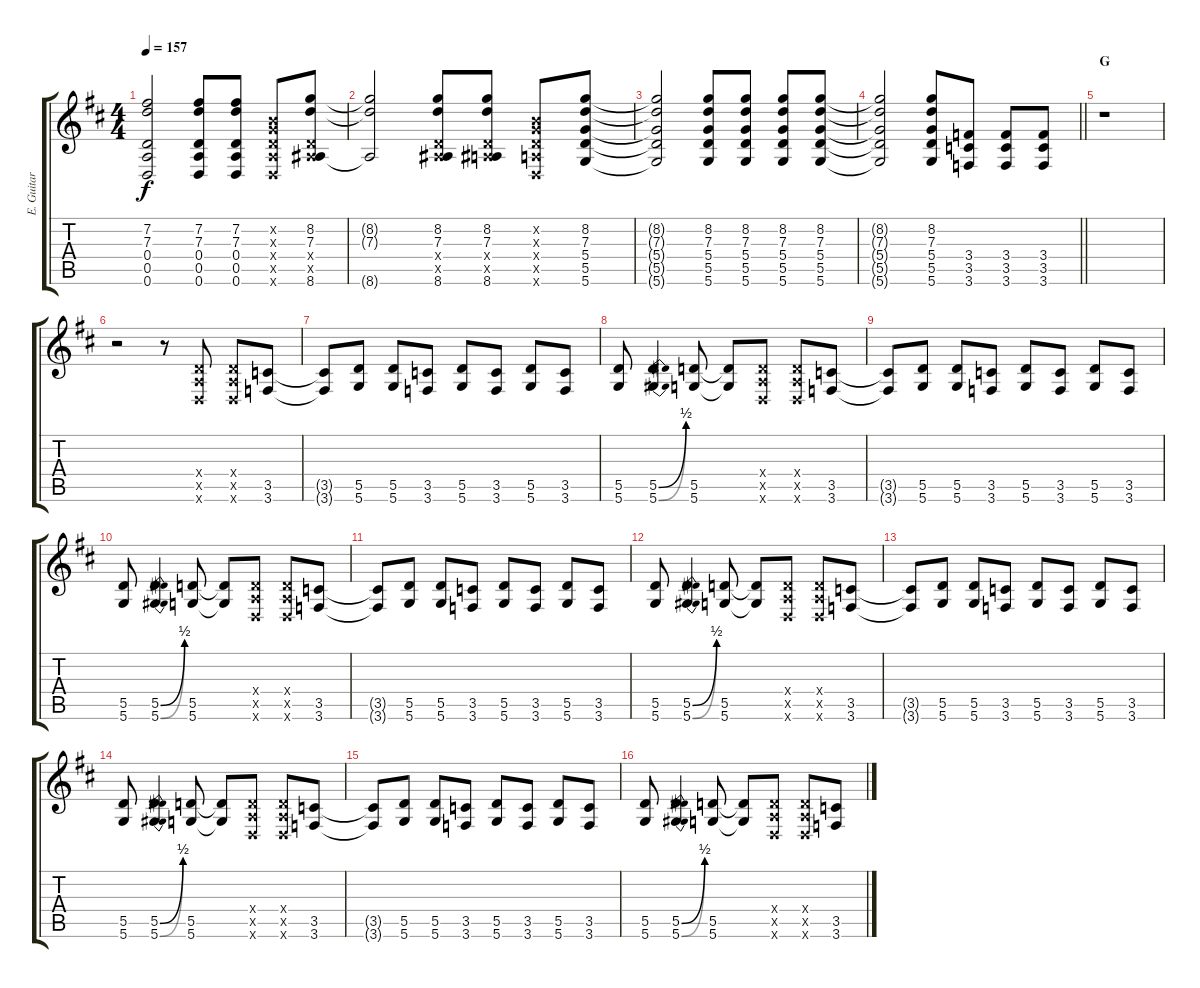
\track ("E. Guitar I" "E. Guitar ") {instrument overdrivenguitar}
\staff {score tabs}
\tuning (E4 B3 G3 D3 A2 D2) {hide}
\ts (4 4)
\tempo 157
\clef g2
\ks d
(7.2{t} 7.3{t} 0.4{t} 0.5{t} 0.6{t}).2{dy f} (7.2 7.3 0.4 0.5 0.6).8 (7.2 7.3 0.4 0.5 0.6).8 (0.2{x} 0.3{x} 0.4{x} 0.5{x} 0.6{x}).8 (8.2 7.3 0.4{x} 0.5{x} 8.6).8 |
(8.2{t} 7.3{t} 8.6{t}).2 (8.2 7.3 0.4{x} 0.5{x} 8.6).8 (8.2 7.3 0.4{x} 0.5{x} 8.6).8 (0.2{x} 0.3{x} 0.4{x} 0.5{x} 0.6{x}).8 (8.2 7.3 5.4 5.5 5.6).8 |
(8.2{t} 7.3{t} 5.4{t} 5.5{t} 5.6{t}).2 (8.2 7.3 5.4 5.5 5.6).8 (8.2 7.3 5.4 5.5 5.6).8 (8.2 7.3 5.4 5.5 5.6).8 (8.2 7.3 5.4 5.5 5.6).8 |
\barLineRight lightlight
(8.2{t} 7.3{t} 5.4{t} 5.5{t} 5.6{t}).2 (8.2 7.3 5.4 5.5 5.6).8 (3.4 3.5 3.6).8 (3.4 3.5 3.6).8 (3.4 3.5 3.6).8 |
\section ("" "G")
r.1 |
r.2 r.8 (0.4{x} 0.5{x} 0.6{x}).8 (0.4{x} 0.5{x} 0.6{x}).8 (3.5 3.6).8 |
(3.5{t} 3.6{t}).8 (5.5 5.6).8 (5.5 5.6).8 (3.5 3.6).8 (5.5 5.6).8 (3.5 3.6).8 (5.5 5.6).8 (3.5 3.6).8 |
(5.5 5.6).8 (5.5{be (bend 0 0 60 2)} 5.6{be (bend 0 0 60 2)}).4 (5.5 5.6).8 (5.5{t} 5.6{t}).8 (0.4{x} 0.5{x} 0.6{x}).8 (0.4{x} 0.5{x} 0.6{x}).8 (3.5 3.6).8 |
(3.5{t} 3.6{t}).8 (5.5 5.6).8 (5.5 5.6).8 (3.5 3.6).8 (5.5 5.6).8 (3.5 3.6).8 (5.5 5.6).8 (3.5 3.6).8 |
(5.5 5.6).8 (5.5{be (bend 0 0 60 2)} 5.6{be (bend 0 0 60 2)}).4 (5.5 5.6).8 (5.5{t} 5.6{t}).8 (0.4{x} 0.5{x} 0.6{x}).8 (0.4{x} 0.5{x} 0.6{x}).8 (3.5 3.6).8 |
(3.5{t} 3.6{t}).8 (5.5 5.6).8 (5.5 5.6).8 (3.5 3.6).8 (5.5 5.6).8 (3.5 3.6).8 (5.5 5.6).8 (3.5 3.6).8 |
(5.5 5.6).8 (5.5{be (bend 0 0 60 2)} 5.6{be (bend 0 0 60 2)}).4 (5.5 5.6).8 (5.5{t} 5.6{t}).8 (0.4{x} 0.5{x} 0.6{x}).8 (0.4{x} 0.5{x} 0.6{x}).8 (3.5 3.6).8 |
(3.5{t} 3.6{t}).8 (5.5 5.6).8 (5.5 5.6).8 (3.5 3.6).8 (5.5 5.6).8 (3.5 3.6).8 (5.5 5.6).8 (3.5 3.6).8 |
(5.5 5.6).8 (5.5{be (bend 0 0 60 2)} 5.6{be (bend 0 0 60 2)}).4 (5.5 5.6).8 (5.5{t} 5.6{t}).8 (0.4{x} 0.5{x} 0.6{x}).8 (0.4{x} 0.5{x} 0.6{x}).8 (3.5 3.6).8 |
(3.5{t} 3.6{t}).8 (5.5 5.6).8 (5.5 5.6).8 (3.5 3.6).8 (5.5 5.6).8 (3.5 3.6).8 (5.5 5.6).8 (3.5 3.6).8 |
(5.5 5.6).8 (5.5{be (bend 0 0 60 2)} 5.6{be (bend 0 0 60 2)}).4 (5.5 5.6).8 (5.5{t} 5.6{t}).8 (0.4{x} 0.5{x} 0.6{x}).8 (0.4{x} 0.5{x} 0.6{x}).8 (3.5 3.6).8
